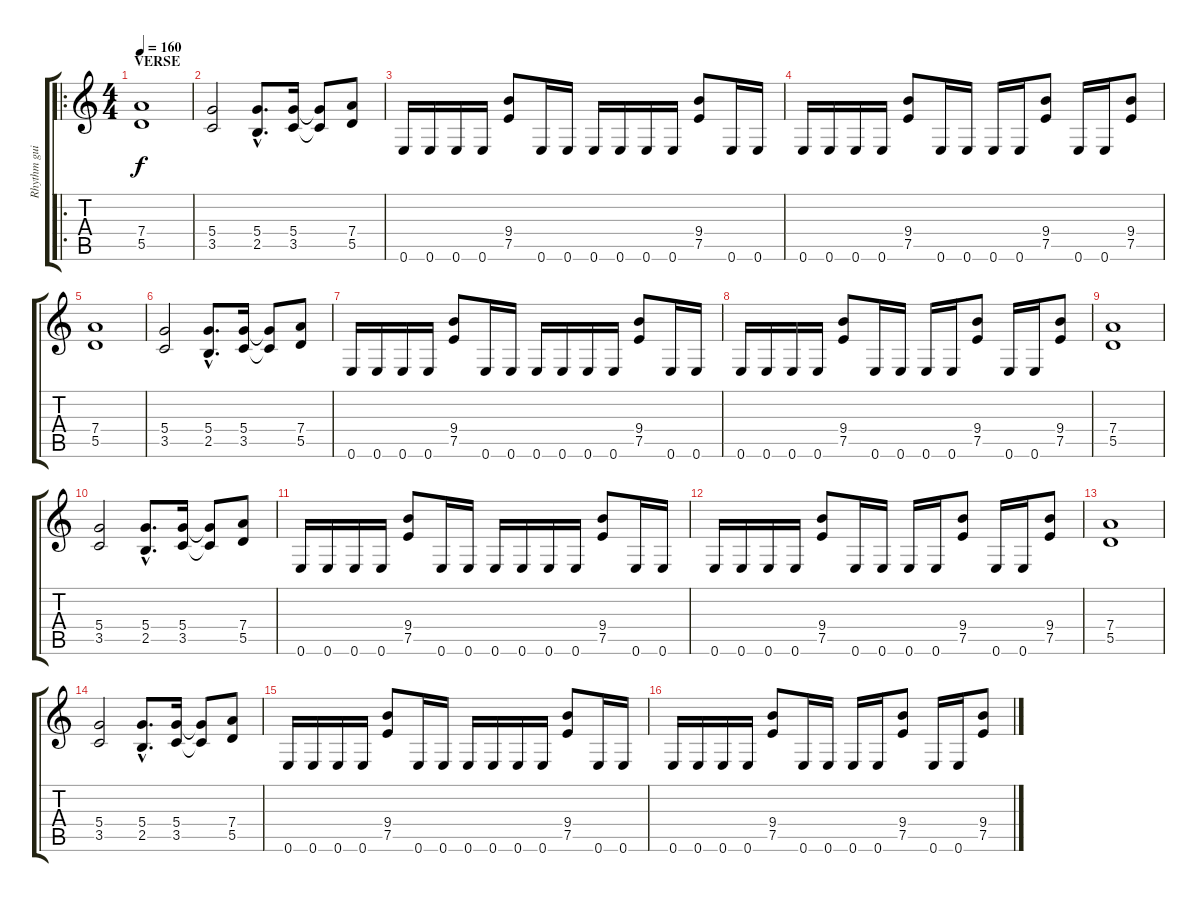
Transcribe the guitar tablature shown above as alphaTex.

\track ("Rhythm guitar" "Rhythm gui") {instrument distortionguitar}
\staff {score tabs}
\tuning (E4 B3 G3 D3 A2 E2) {hide}
\ro
\ts (4 4)
\section ("" "VERSE")
\tempo 160
\clef g2
\ks c
(7.4 5.5).1{dy f} |
(5.4 3.5).2 (5.4{hac} 2.5{hac}).8{d} (5.4 3.5).16 (5.4{t} 3.5{t}).8 (7.4 5.5).8 |
0.6.16 0.6.16 0.6.16 0.6.16 (9.4 7.5).8 0.6.16 0.6.16 0.6.16 0.6.16 0.6.16 0.6.16 (9.4 7.5).8 0.6.16 0.6.16 |
0.6.16 0.6.16 0.6.16 0.6.16 (9.4 7.5).8 0.6.16 0.6.16 0.6.16 0.6.16 (9.4 7.5).8 0.6.16 0.6.16 (9.4 7.5).8 |
(7.4 5.5).1 |
(5.4 3.5).2 (5.4{hac} 2.5{hac}).8{d} (5.4 3.5).16 (5.4{t} 3.5{t}).8 (7.4 5.5).8 |
0.6.16 0.6.16 0.6.16 0.6.16 (9.4 7.5).8 0.6.16 0.6.16 0.6.16 0.6.16 0.6.16 0.6.16 (9.4 7.5).8 0.6.16 0.6.16 |
0.6.16 0.6.16 0.6.16 0.6.16 (9.4 7.5).8 0.6.16 0.6.16 0.6.16 0.6.16 (9.4 7.5).8 0.6.16 0.6.16 (9.4 7.5).8 |
(7.4 5.5).1 |
(5.4 3.5).2 (5.4{hac} 2.5{hac}).8{d} (5.4 3.5).16 (5.4{t} 3.5{t}).8 (7.4 5.5).8 |
0.6.16 0.6.16 0.6.16 0.6.16 (9.4 7.5).8 0.6.16 0.6.16 0.6.16 0.6.16 0.6.16 0.6.16 (9.4 7.5).8 0.6.16 0.6.16 |
0.6.16 0.6.16 0.6.16 0.6.16 (9.4 7.5).8 0.6.16 0.6.16 0.6.16 0.6.16 (9.4 7.5).8 0.6.16 0.6.16 (9.4 7.5).8 |
(7.4 5.5).1 |
(5.4 3.5).2 (5.4{hac} 2.5{hac}).8{d} (5.4 3.5).16 (5.4{t} 3.5{t}).8 (7.4 5.5).8 |
0.6.16 0.6.16 0.6.16 0.6.16 (9.4 7.5).8 0.6.16 0.6.16 0.6.16 0.6.16 0.6.16 0.6.16 (9.4 7.5).8 0.6.16 0.6.16 |
0.6.16 0.6.16 0.6.16 0.6.16 (9.4 7.5).8 0.6.16 0.6.16 0.6.16 0.6.16 (9.4 7.5).8 0.6.16 0.6.16 (9.4 7.5).8
